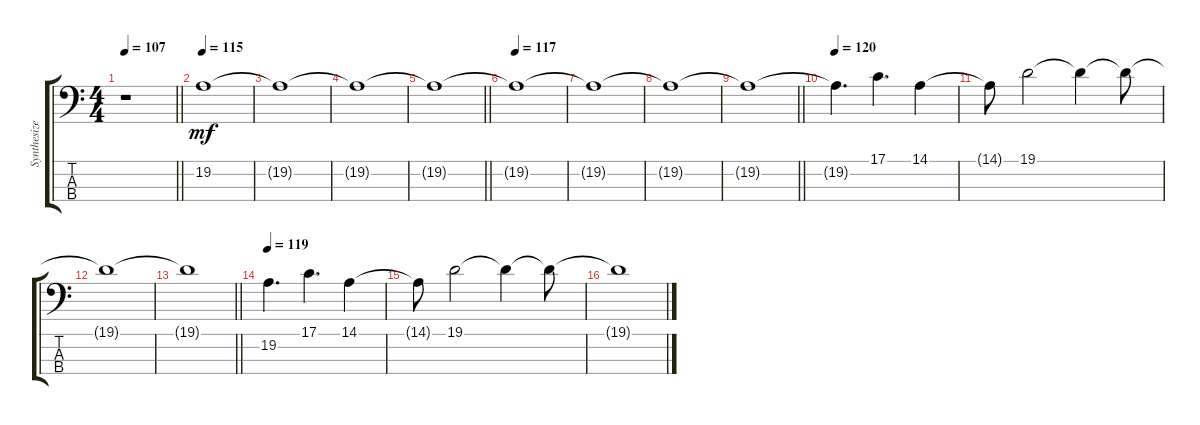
\track ("Synthesizer" "Synthesize") {instrument lead2sawtooth}
\staff {score tabs}
\tuning (G2 D2 A1 E1) {hide}
\ts (4 4)
\tempo 107
\clef f4
\barLineRight lightlight
\ks c
r.1{dy mf} |
\tempo 115
19.2.1 |
19.2{t}.1 |
19.2{t}.1 |
\barLineRight lightlight
19.2{t}.1 |
\tempo 117
19.2{t}.1 |
19.2{t}.1 |
19.2{t}.1 |
\barLineRight lightlight
19.2{t}.1 |
\tempo 120
19.2{t}.4{d} 17.1.4{d} 14.1.4 |
14.1{t}.8 19.1.2 19.1{t}.4 19.1{t}.8 |
19.1{t}.1 |
\barLineRight lightlight
19.1{t}.1 |
\tempo 119
19.2.4{d} 17.1.4{d} 14.1.4 |
14.1{t}.8 19.1.2 19.1{t}.4 19.1{t}.8 |
19.1{t}.1
